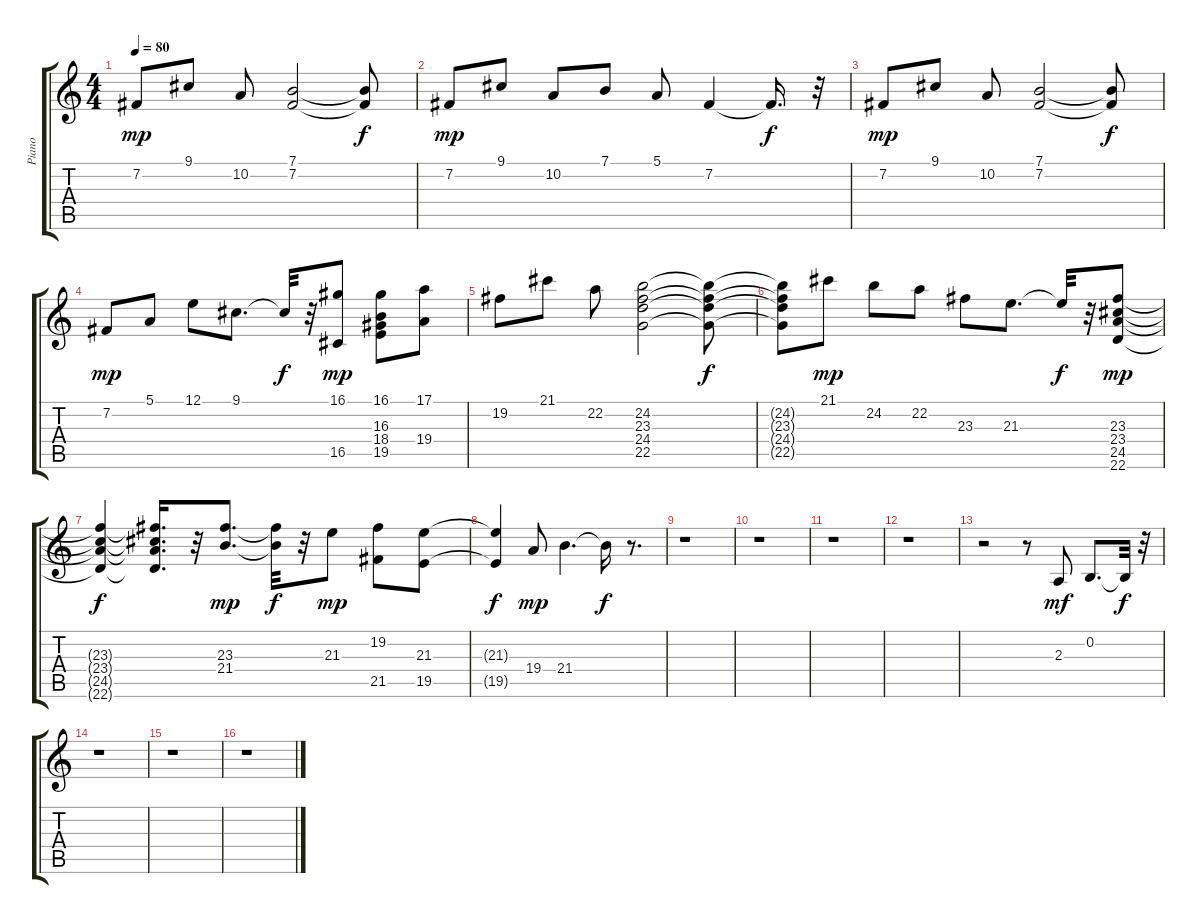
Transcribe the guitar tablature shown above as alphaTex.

\track ("Piano" "Piano") {instrument acousticgrandpiano}
\staff {score tabs}
\tuning (E4 B3 G3 D3 A2 E2) {hide}
\ts (4 4)
\tempo 80
\clef g2
\ks c
7.2.8{dy mp instrument acousticgrandpiano} 9.1.8 10.2.8 (7.1 7.2).2 (7.1{t} 7.2{t}).8{dy f} |
7.2.8{dy mp} 9.1.8 10.2.8 7.1.8 5.1.8 7.2.4 7.2{t}.16{d dy f} r.32 |
7.2.8{dy mp} 9.1.8 10.2.8 (7.1 7.2).2 (7.1{t} 7.2{t}).8{dy f} |
7.2.8{dy mp} 5.1.8 12.1.8 9.1.8{d} 9.1{t}.32{dy f} r.32 (16.1 16.5).8{dy mp} (16.1 16.3 18.4 19.5).8 (17.1 19.4).8 |
19.2.8 21.1.8 22.2.8 (24.2 23.3 24.4 22.5).2 (24.2{t} 23.3{t} 24.4{t} 22.5{t}).8{dy f} |
(24.2{t} 23.3{t} 24.4{t} 22.5{t}).8 21.1.8{dy mp} 24.2.8 22.2.8 23.3.8 21.3.8{d} 21.3{t}.32{dy f} r.32 (23.3 23.4 24.5 22.6).8{dy mp} |
(23.3{t} 23.4{t} 24.5{t} 22.6{t}).4{dy f} (23.3{t} 23.4{t} 24.5{t} 22.6{t}).16{d} r.32 (23.3 21.4).8{d dy mp} (23.3{t} 21.4{t}).32{dy f} r.32 21.3.8{dy mp} (19.2 21.5).8 (21.3 19.5).8 |
(21.3{t} 19.5{t}).4{dy f} 19.4.8{dy mp} 21.4.4{d} 21.4{t}.16{dy f} r.8{d} |
r.1 |
r.1 |
r.1 |
r.1 |
r.2 r.8 2.3.8{dy mf} 0.2.8{d} 0.2{t}.32{dy f} r.32 |
r.1 |
r.1 |
r.1
